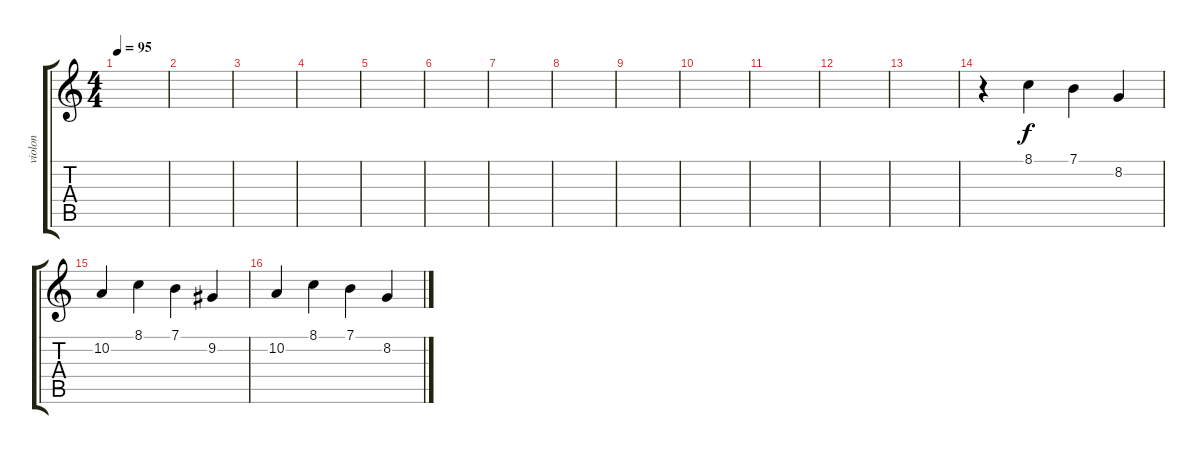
\track ("violon" "violon") {instrument viola}
\staff {score tabs}
\tuning (E4 B3 G3 D3 A2 E2) {hide}
\ts (4 4)
\tempo 95
\clef g2
\ks c
|
|
|
|
|
|
|
|
|
|
|
|
|
r.4 8.1.4 7.1.4 8.2.4 |
10.2.4 8.1.4 7.1.4 9.2.4 |
10.2.4 8.1.4 7.1.4 8.2.4
